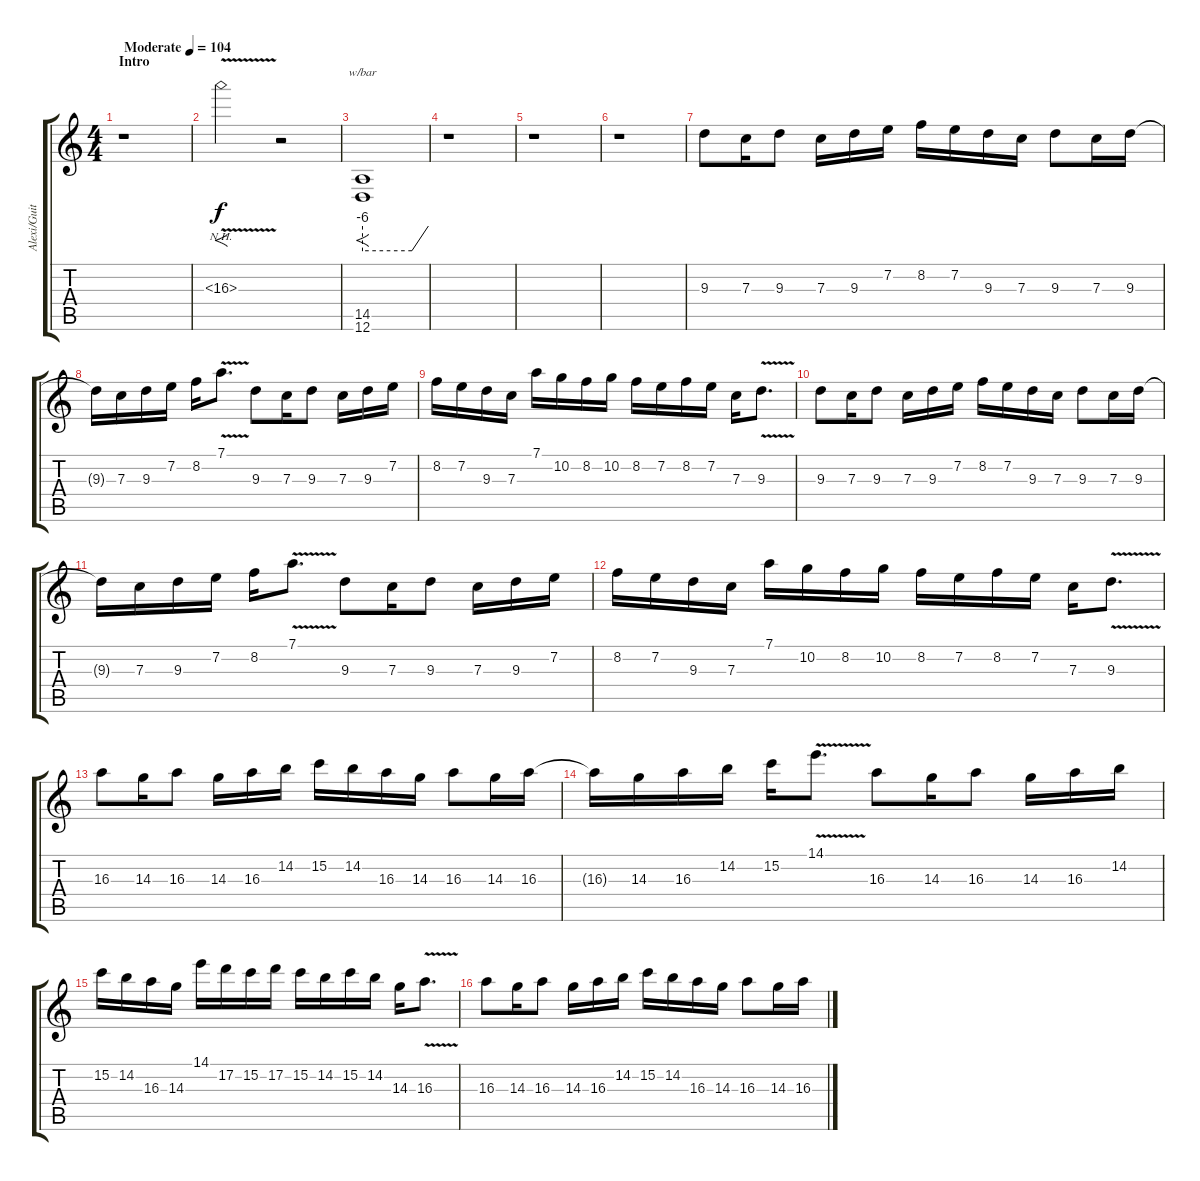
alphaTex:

\track ("Alexi/Guitar Lead" "Alexi/Guit") {instrument distortionguitar}
\staff {score tabs}
\tuning (D4 A3 F3 C3 G2 D2) {hide}
\ts (4 4)
\section ("" "Intro")
\tempo (104 "Moderate")
\clef g2
\ks c
r.1{dy f instrument distortionguitar} |
16.3{nh v}.2{f} r.2 |
(14.5 12.6).1{f tbe (custom default 0 -24 45 -24 60 0)} |
r.1 |
r.1 |
r.1 |
9.3.8 7.3.16 9.3.8 7.3.16 9.3.16 7.2.16 8.2.16 7.2.16 9.3.16 7.3.16 9.3.8 7.3.16 9.3.16 |
9.3{t}.16 7.3.16 9.3.16 7.2.16 8.2.16 7.1{v}.8{d} 9.3.8 7.3.16 9.3.8 7.3.16 9.3.16 7.2.16 |
8.2.16 7.2.16 9.3.16 7.3.16 7.1.16 10.2.16 8.2.16 10.2.16 8.2.16 7.2.16 8.2.16 7.2.16 7.3.16 9.3{v}.8{d} |
9.3.8 7.3.16 9.3.8 7.3.16 9.3.16 7.2.16 8.2.16 7.2.16 9.3.16 7.3.16 9.3.8 7.3.16 9.3.16 |
9.3{t}.16 7.3.16 9.3.16 7.2.16 8.2.16 7.1{v}.8{d} 9.3.8 7.3.16 9.3.8 7.3.16 9.3.16 7.2.16 |
8.2.16 7.2.16 9.3.16 7.3.16 7.1.16 10.2.16 8.2.16 10.2.16 8.2.16 7.2.16 8.2.16 7.2.16 7.3.16 9.3{v}.8{d} |
16.3.8 14.3.16 16.3.8 14.3.16 16.3.16 14.2.16 15.2.16 14.2.16 16.3.16 14.3.16 16.3.8 14.3.16 16.3.16 |
16.3{t}.16 14.3.16 16.3.16 14.2.16 15.2.16 14.1{v}.8{d} 16.3.8 14.3.16 16.3.8 14.3.16 16.3.16 14.2.16 |
15.2.16 14.2.16 16.3.16 14.3.16 14.1.16 17.2.16 15.2.16 17.2.16 15.2.16 14.2.16 15.2.16 14.2.16 14.3.16 16.3{v}.8{d} |
16.3.8 14.3.16 16.3.8 14.3.16 16.3.16 14.2.16 15.2.16 14.2.16 16.3.16 14.3.16 16.3.8 14.3.16 16.3.16
